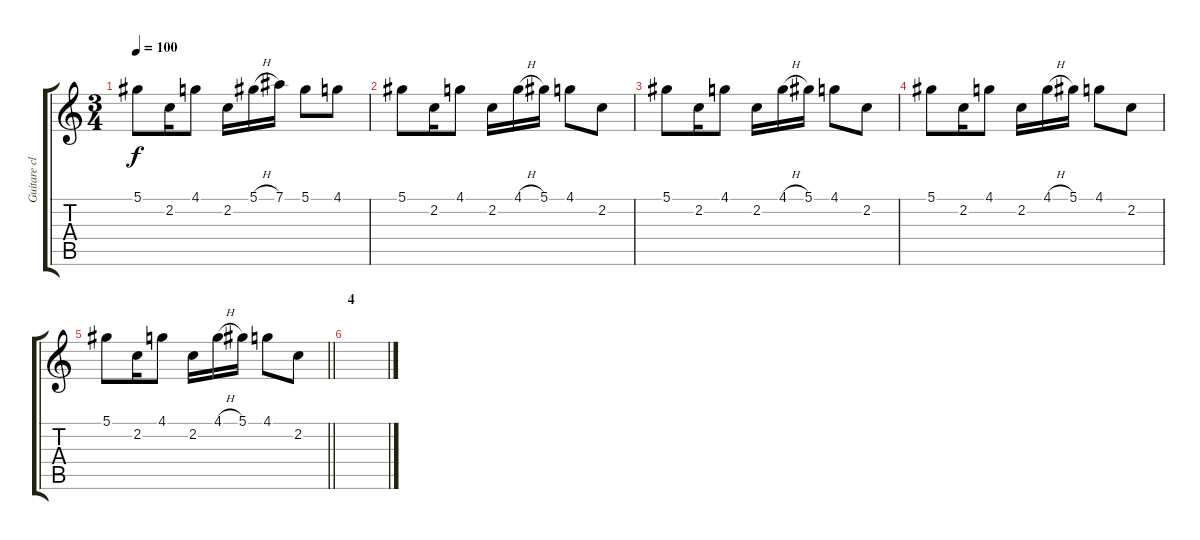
\track ("Guitare clean gauche" "Guitare cl") {instrument electricguitarjazz}
\staff {score tabs}
\tuning (Eb4 Bb3 Gb3 Db3 Ab2 Db2) {hide}
\ts (3 4)
\tempo 100
\clef g2
\ks c
5.1.8{dy f} 2.2.16 4.1.8 2.2.16 5.1{h}.16 7.1.16 5.1.8 4.1.8 |
5.1.8 2.2.16 4.1.8 2.2.16 4.1{h}.16 5.1.16 4.1.8 2.2.8 |
5.1.8 2.2.16 4.1.8 2.2.16 4.1{h}.16 5.1.16 4.1.8 2.2.8 |
5.1.8 2.2.16 4.1.8 2.2.16 4.1{h}.16 5.1.16 4.1.8 2.2.8 |
\barLineRight lightlight
5.1.8 2.2.16 4.1.8 2.2.16 4.1{h}.16 5.1.16 4.1.8 2.2.8 |
\section ("" "4")
